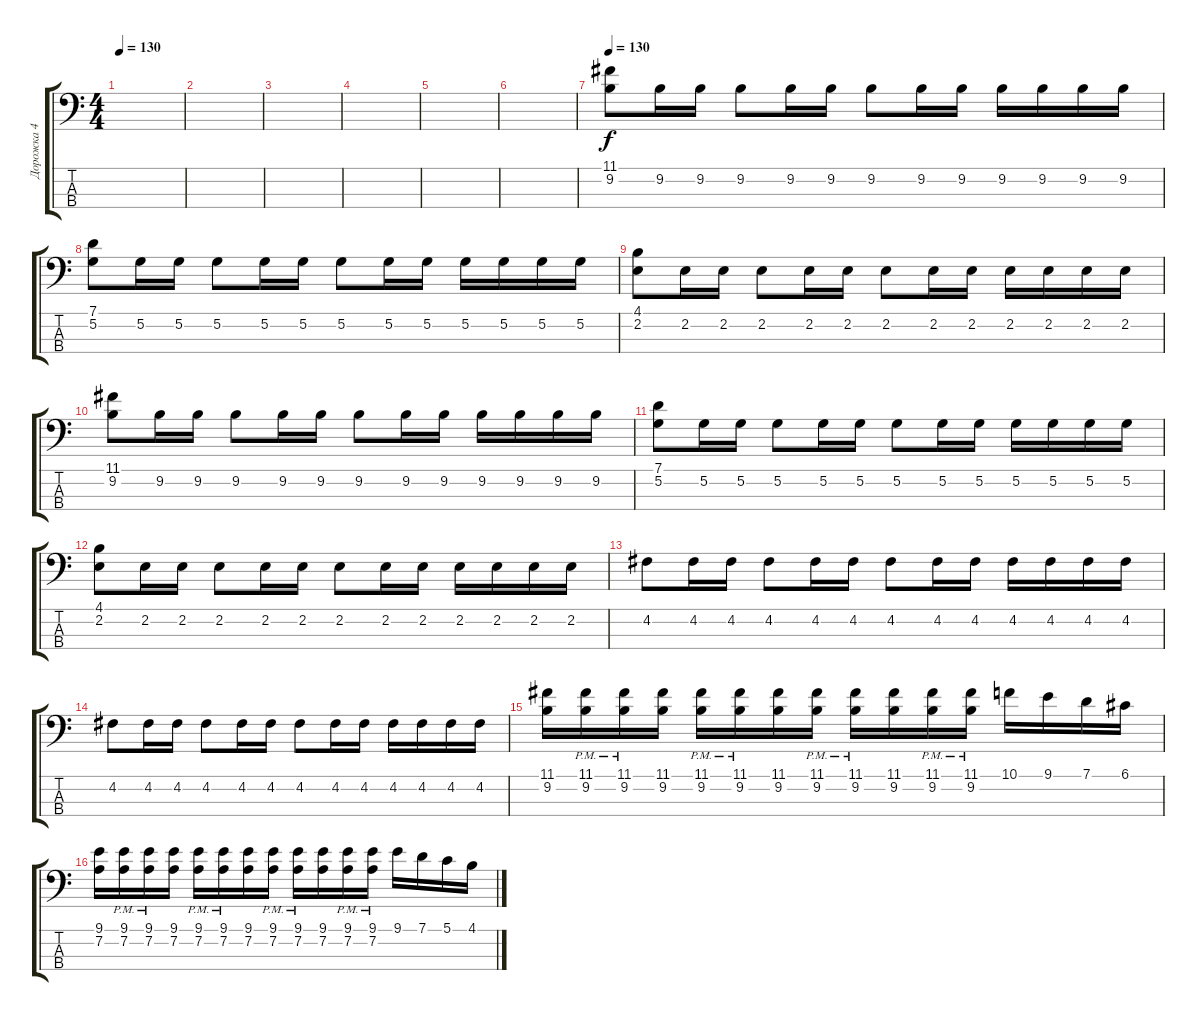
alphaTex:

\track ("Дорожка 4" "Дорожка 4") {instrument electricbassfinger}
\staff {score tabs}
\tuning (G2 D2 A1 E1) {hide}
\ts (4 4)
\tempo 130
\clef f4
\ks c
|
|
|
|
|
|
\tempo 130
(11.1 9.2).8 9.2.16 9.2.16 9.2.8 9.2.16 9.2.16 9.2.8 9.2.16 9.2.16 9.2.16 9.2.16 9.2.16 9.2.16 |
(7.1 5.2).8 5.2.16 5.2.16 5.2.8 5.2.16 5.2.16 5.2.8 5.2.16 5.2.16 5.2.16 5.2.16 5.2.16 5.2.16 |
(4.1 2.2).8 2.2.16 2.2.16 2.2.8 2.2.16 2.2.16 2.2.8 2.2.16 2.2.16 2.2.16 2.2.16 2.2.16 2.2.16 |
(11.1 9.2).8 9.2.16 9.2.16 9.2.8 9.2.16 9.2.16 9.2.8 9.2.16 9.2.16 9.2.16 9.2.16 9.2.16 9.2.16 |
(7.1 5.2).8 5.2.16 5.2.16 5.2.8 5.2.16 5.2.16 5.2.8 5.2.16 5.2.16 5.2.16 5.2.16 5.2.16 5.2.16 |
(4.1 2.2).8 2.2.16 2.2.16 2.2.8 2.2.16 2.2.16 2.2.8 2.2.16 2.2.16 2.2.16 2.2.16 2.2.16 2.2.16 |
4.2.8 4.2.16 4.2.16 4.2.8 4.2.16 4.2.16 4.2.8 4.2.16 4.2.16 4.2.16 4.2.16 4.2.16 4.2.16 |
4.2.8 4.2.16 4.2.16 4.2.8 4.2.16 4.2.16 4.2.8 4.2.16 4.2.16 4.2.16 4.2.16 4.2.16 4.2.16 |
(11.1 9.2).16 (11.1{pm} 9.2{pm}).16 (11.1{pm} 9.2{pm}).16 (11.1 9.2).16 (11.1{pm} 9.2{pm}).16 (11.1{pm} 9.2{pm}).16 (11.1 9.2).16 (11.1{pm} 9.2{pm}).16 (11.1{pm} 9.2{pm}).16 (11.1 9.2).16 (11.1{pm} 9.2{pm}).16 (11.1{pm} 9.2{pm}).16 10.1.16 9.1.16 7.1.16 6.1.16 |
(9.1 7.2).16 (9.1{pm} 7.2{pm}).16 (9.1{pm} 7.2{pm}).16 (9.1 7.2).16 (9.1{pm} 7.2{pm}).16 (9.1{pm} 7.2{pm}).16 (9.1 7.2).16 (9.1{pm} 7.2{pm}).16 (9.1{pm} 7.2{pm}).16 (9.1 7.2).16 (9.1{pm} 7.2{pm}).16 (9.1{pm} 7.2{pm}).16 9.1.16 7.1.16 5.1.16 4.1.16
